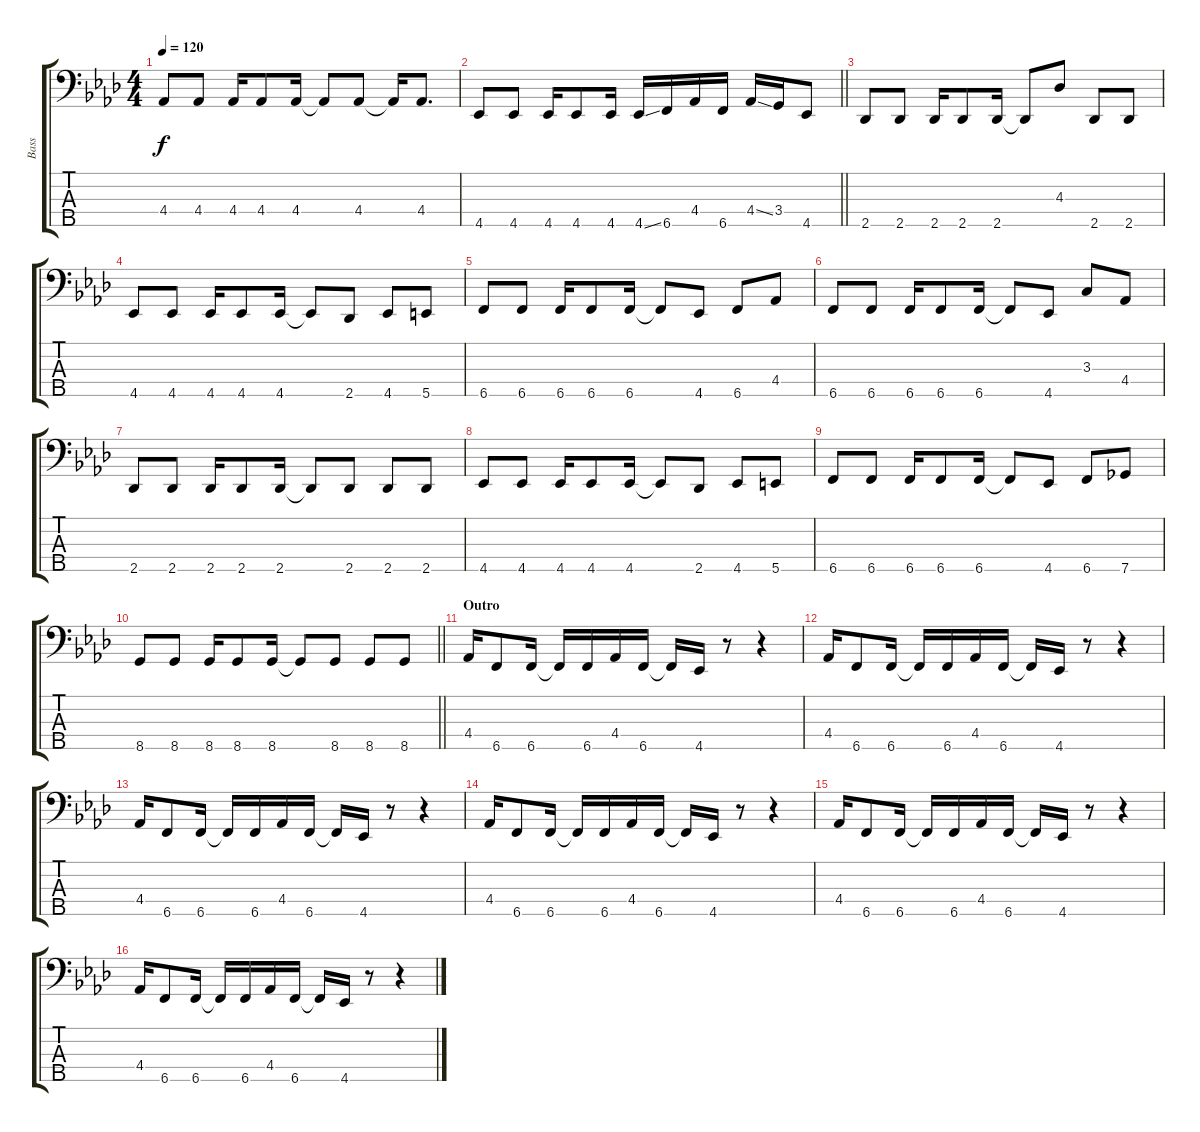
\track ("Bass" "Bass") {instrument electricbasspick}
\staff {score tabs}
\tuning (G2 D2 A1 E1 B0) {hide}
\ts (4 4)
\tempo 120
\clef f4
\ks fminor
4.4.8{dy f} 4.4.8 4.4.16 4.4.8 4.4.16 4.4{t}.8 4.4.8 4.4{t}.16 4.4.8{d} |
\barLineRight lightlight
4.5.8 4.5.8 4.5.16 4.5.8 4.5.16 4.5{ss}.16 6.5.16 4.4.16 6.5.16 4.4{ss}.16 3.4.16 4.5.8 |
2.5.8 2.5.8 2.5.16 2.5.8 2.5.16 2.5{t}.8 4.3.8 2.5.8 2.5.8 |
4.5.8 4.5.8 4.5.16 4.5.8 4.5.16 4.5{t}.8 2.5.8 4.5.8 5.5.8 |
6.5.8 6.5.8 6.5.16 6.5.8 6.5.16 6.5{t}.8 4.5.8 6.5.8 4.4.8 |
6.5.8 6.5.8 6.5.16 6.5.8 6.5.16 6.5{t}.8 4.5.8 3.3.8 4.4.8 |
2.5.8 2.5.8 2.5.16 2.5.8 2.5.16 2.5{t}.8 2.5.8 2.5.8 2.5.8 |
4.5.8 4.5.8 4.5.16 4.5.8 4.5.16 4.5{t}.8 2.5.8 4.5.8 5.5.8 |
6.5.8 6.5.8 6.5.16 6.5.8 6.5.16 6.5{t}.8 4.5.8 6.5.8 7.5.8 |
\barLineRight lightlight
8.5.8 8.5.8 8.5.16 8.5.8 8.5.16 8.5{t}.8 8.5.8 8.5.8 8.5.8 |
\section ("" "Outro")
4.4.16 6.5.8 6.5.16 6.5{t}.16 6.5.16 4.4.16 6.5.16 6.5{t}.16 4.5.16 r.8 r.4 |
4.4.16 6.5.8 6.5.16 6.5{t}.16 6.5.16 4.4.16 6.5.16 6.5{t}.16 4.5.16 r.8 r.4 |
4.4.16 6.5.8 6.5.16 6.5{t}.16 6.5.16 4.4.16 6.5.16 6.5{t}.16 4.5.16 r.8 r.4 |
4.4.16 6.5.8 6.5.16 6.5{t}.16 6.5.16 4.4.16 6.5.16 6.5{t}.16 4.5.16 r.8 r.4 |
4.4.16 6.5.8 6.5.16 6.5{t}.16 6.5.16 4.4.16 6.5.16 6.5{t}.16 4.5.16 r.8 r.4 |
4.4.16 6.5.8 6.5.16 6.5{t}.16 6.5.16 4.4.16 6.5.16 6.5{t}.16 4.5.16 r.8 r.4
